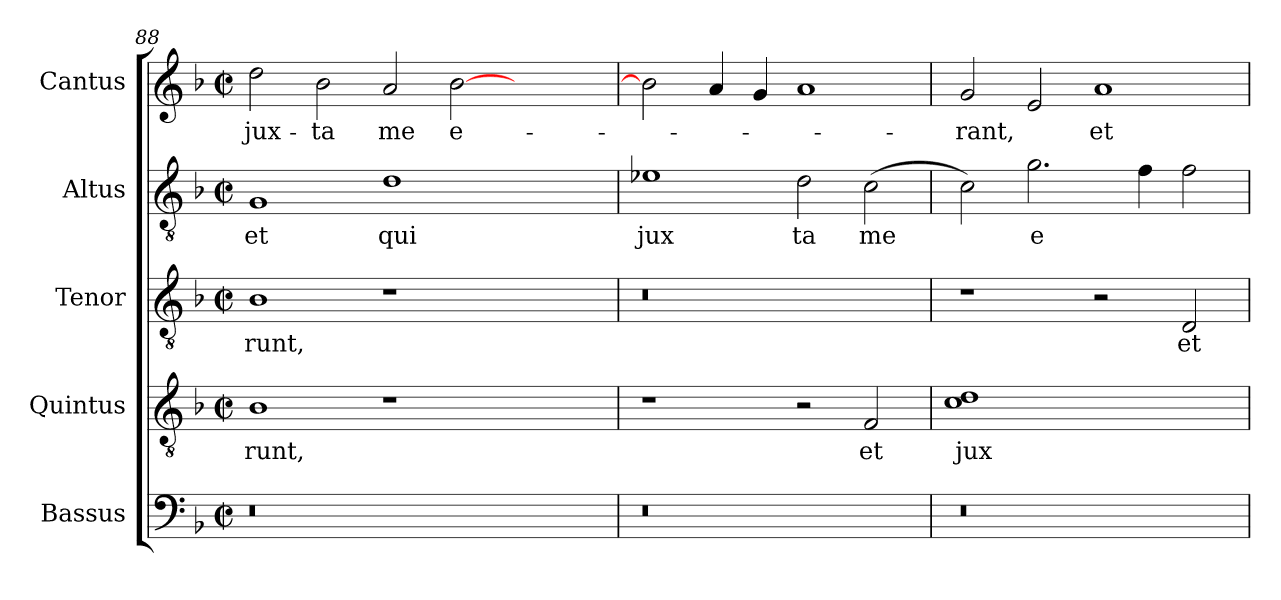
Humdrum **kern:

**kern	**kern	**text	**kern	**text	**kern	**text	**kern	**text
*part5	*part4	*part4	*part3	*part3	*part2	*part2	*part1	*part1
*staff5	*staff4	*staff4	*staff3	*staff3	*staff2	*staff2	*staff1	*staff1
*I"Bassus	*I"Quintus	*	*I"Tenor	*	*I"Altus	*	*I"Cantus	*
*clefF4	*clefGv2	*	*clefGv2	*	*clefGv2	*	*clefG2	*
*k[b-]	*k[b-]	*	*k[b-]	*	*k[b-]	*	*k[b-]	*
*F:	*F:	*	*F:	*	*F:	*	*F:	*
*M2/2	*M2/2	*	*M2/2	*	*M2/2	*	*M2/2	*
*met(c|)	*met(c|)	*	*met(c|)	*	*met(c|)	*	*met(c|)	*
=88	=88	=88	=88	=88	=88	=88	=88	=88
!	!	!LO:LY:b:cj	!	!LO:LY:b:cj	!	!LO:LY:b:cj	!	!LO:LY:b:cj
0r	1B-	runt,	1B-	-runt,	1G	et	2dd\	jux-
!	!	!	!	!	!	!	!	!LO:LY:b:cj
.	.	.	.	.	.	.	2b-\	-ta
!	!LO:N:vis=1	!	!LO:N:vis=1	!	!	!LO:LY:b:cj	!	!LO:LY:b:cj
.	0r	.	0r	.	1d	qui	2a/	me
!	!	!	!	!	!	!	!	!LO:LY:b:cj
.	.	.	.	.	.	.	[>2b-\	e-
1ryy	.	.	.	.	1ryy	.	1ryy	.
=89	=89	=89	=89	=89	=89	=89	=89	=89
!	!	!	!	!	!	!LO:LY:b:cj	!	!
0r	1r	.	0r	.	1e-X	jux	2b-\]	.
.	.	.	.	.	.	.	4a/	.
.	.	.	.	.	.	.	4g/	.
!	!	!	!	!	!	!LO:LY:b:cj	!	!
.	2r	.	.	.	2d\	ta	1a	.
!	!	!LO:LY:b:cj	!	!	!	!LO:LY:b	!	!
.	2F/	et	.	.	(>2c\	me	.	.
=90	=90	=90	=90	=90	=90	=90	=90	=90
!	!	!LO:LY:b:cj	!	!	!	!	!	!LO:LY:b
0r	1c 1d	jux	1r	.	2c\)	.	2g/	-rant,
!	!	!	!	!	!	!LO:LY:b:cj	!	!
.	.	.	.	.	2.g\	e	2e/	.
!	!	!	!	!	!	!	!	!LO:LY:b:cj
.	1ryy	.	2r	.	.	.	1a	et
.	.	.	.	.	4f\	.	.	.
!	!	!	!	!LO:LY:b:cj	!	!	!	!
.	.	.	2D/	et	2f\	.	.	.
=	=	=	=	=	=	=	=	=
*-	*-	*-	*-	*-	*-	*-	*-	*-
